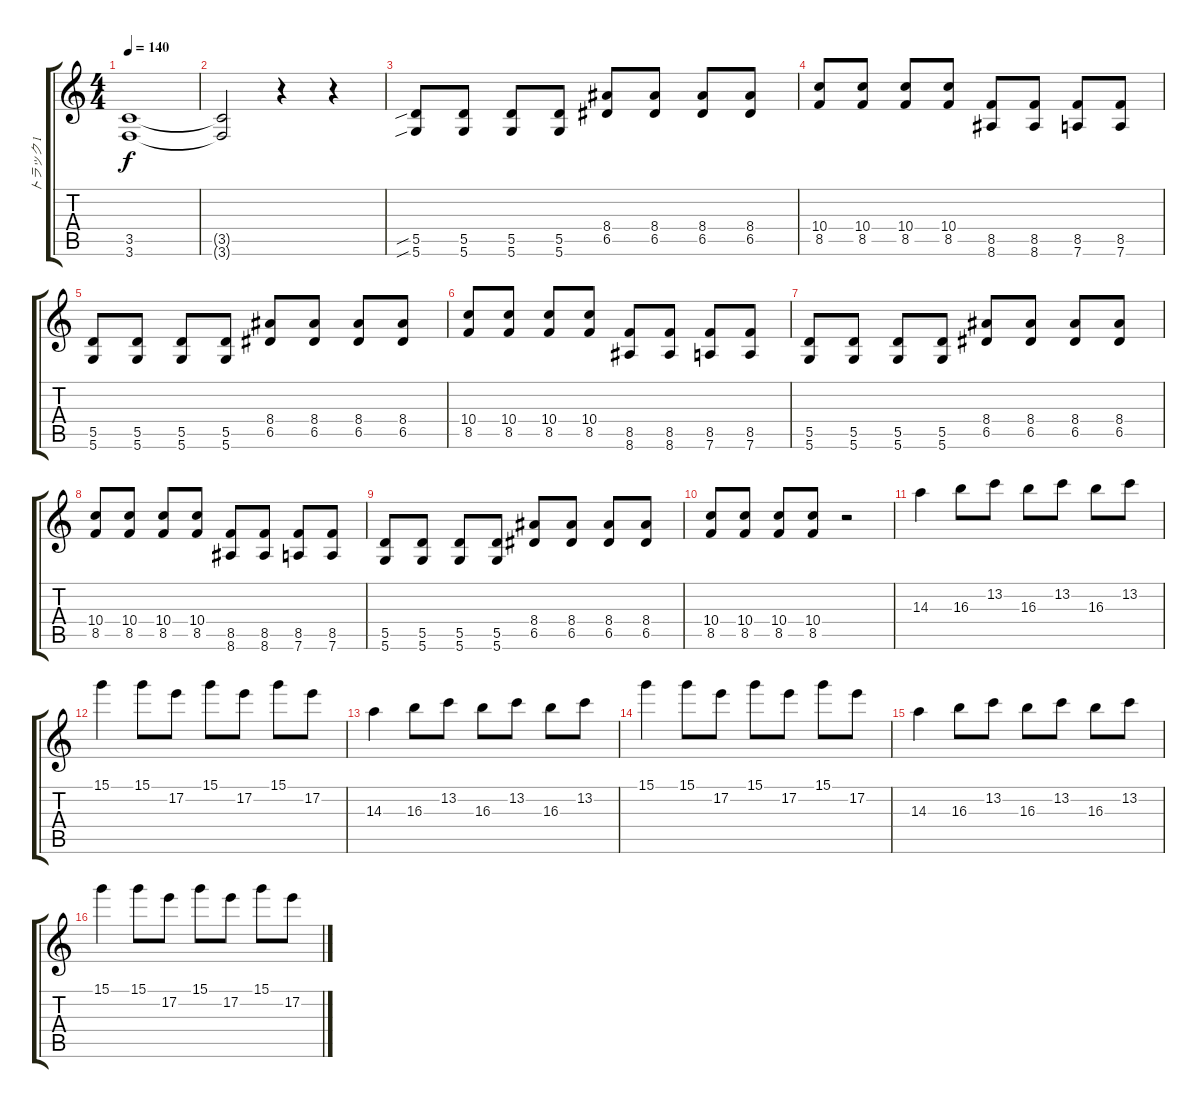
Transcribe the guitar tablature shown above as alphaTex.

\track ("トラック 1" "トラック 1") {instrument acousticguitarsteel}
\staff {score tabs}
\tuning (E4 B3 G3 D3 A2 D2) {hide}
\ts (4 4)
\tempo 140
\clef g2
\ks c
(3.5 3.6).1{dy f} |
(3.5{t} 3.6{t}).2 r.4 r.4 |
(5.5{sib} 5.6{sib}).8 (5.5 5.6).8 (5.5 5.6).8 (5.5 5.6).8 (8.4 6.5).8 (8.4 6.5).8 (8.4 6.5).8 (8.4 6.5).8 |
(10.4 8.5).8 (10.4 8.5).8 (10.4 8.5).8 (10.4 8.5).8 (8.5 8.6).8 (8.5 8.6).8 (8.5 7.6).8 (8.5 7.6).8 |
(5.5 5.6).8 (5.5 5.6).8 (5.5 5.6).8 (5.5 5.6).8 (8.4 6.5).8 (8.4 6.5).8 (8.4 6.5).8 (8.4 6.5).8 |
(10.4 8.5).8 (10.4 8.5).8 (10.4 8.5).8 (10.4 8.5).8 (8.5 8.6).8 (8.5 8.6).8 (8.5 7.6).8 (8.5 7.6).8 |
(5.5 5.6).8 (5.5 5.6).8 (5.5 5.6).8 (5.5 5.6).8 (8.4 6.5).8 (8.4 6.5).8 (8.4 6.5).8 (8.4 6.5).8 |
(10.4 8.5).8 (10.4 8.5).8 (10.4 8.5).8 (10.4 8.5).8 (8.5 8.6).8 (8.5 8.6).8 (8.5 7.6).8 (8.5 7.6).8 |
(5.5 5.6).8 (5.5 5.6).8 (5.5 5.6).8 (5.5 5.6).8 (8.4 6.5).8 (8.4 6.5).8 (8.4 6.5).8 (8.4 6.5).8 |
(10.4 8.5).8 (10.4 8.5).8 (10.4 8.5).8 (10.4 8.5).8 r.2 |
14.3.4 16.3.8 13.2.8 16.3.8 13.2.8 16.3.8 13.2.8 |
15.1.4 15.1.8 17.2.8 15.1.8 17.2.8 15.1.8 17.2.8 |
14.3.4 16.3.8 13.2.8 16.3.8 13.2.8 16.3.8 13.2.8 |
15.1.4 15.1.8 17.2.8 15.1.8 17.2.8 15.1.8 17.2.8 |
14.3.4 16.3.8 13.2.8 16.3.8 13.2.8 16.3.8 13.2.8 |
15.1.4 15.1.8 17.2.8 15.1.8 17.2.8 15.1.8 17.2.8
